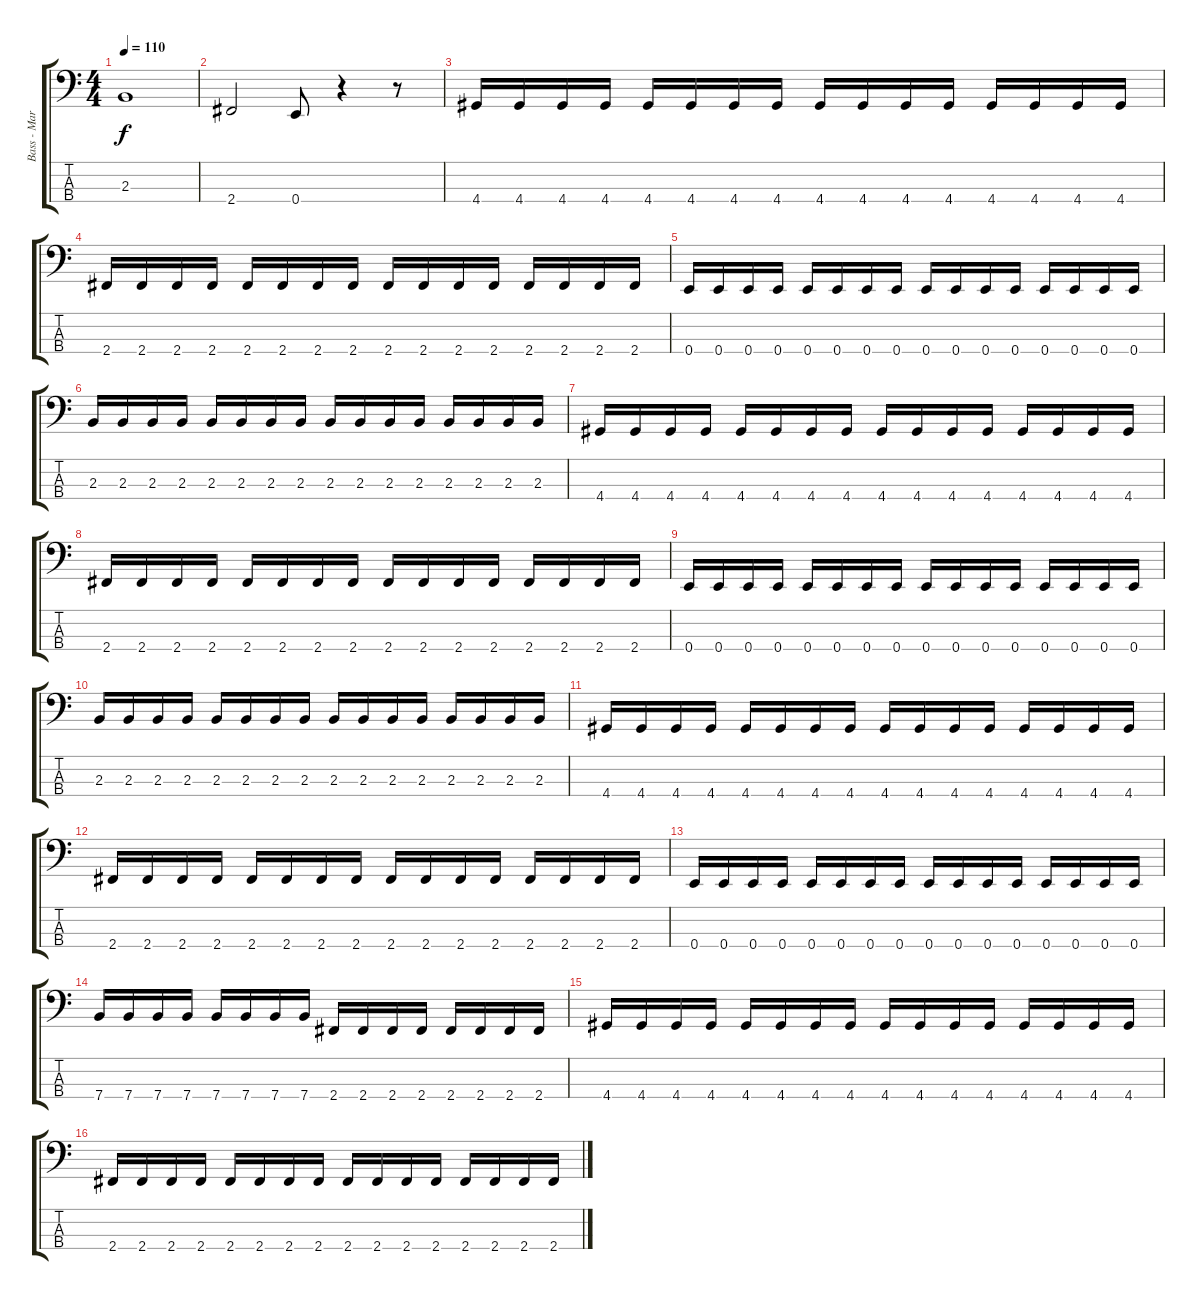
\track ("Bass - Mark Allan Hoppus" "Bass - Mar") {instrument electricbasspick}
\staff {score tabs}
\tuning (G2 D2 A1 E1) {hide}
\ts (4 4)
\tempo 110
\clef f4
\ks c
2.3.1{dy f} |
2.4.2 0.4.8 r.4 r.8 |
4.4.16 4.4.16 4.4.16 4.4.16 4.4.16 4.4.16 4.4.16 4.4.16 4.4.16 4.4.16 4.4.16 4.4.16 4.4.16 4.4.16 4.4.16 4.4.16 |
2.4.16 2.4.16 2.4.16 2.4.16 2.4.16 2.4.16 2.4.16 2.4.16 2.4.16 2.4.16 2.4.16 2.4.16 2.4.16 2.4.16 2.4.16 2.4.16 |
0.4.16 0.4.16 0.4.16 0.4.16 0.4.16 0.4.16 0.4.16 0.4.16 0.4.16 0.4.16 0.4.16 0.4.16 0.4.16 0.4.16 0.4.16 0.4.16 |
2.3.16 2.3.16 2.3.16 2.3.16 2.3.16 2.3.16 2.3.16 2.3.16 2.3.16 2.3.16 2.3.16 2.3.16 2.3.16 2.3.16 2.3.16 2.3.16 |
4.4.16 4.4.16 4.4.16 4.4.16 4.4.16 4.4.16 4.4.16 4.4.16 4.4.16 4.4.16 4.4.16 4.4.16 4.4.16 4.4.16 4.4.16 4.4.16 |
2.4.16 2.4.16 2.4.16 2.4.16 2.4.16 2.4.16 2.4.16 2.4.16 2.4.16 2.4.16 2.4.16 2.4.16 2.4.16 2.4.16 2.4.16 2.4.16 |
0.4.16 0.4.16 0.4.16 0.4.16 0.4.16 0.4.16 0.4.16 0.4.16 0.4.16 0.4.16 0.4.16 0.4.16 0.4.16 0.4.16 0.4.16 0.4.16 |
2.3.16 2.3.16 2.3.16 2.3.16 2.3.16 2.3.16 2.3.16 2.3.16 2.3.16 2.3.16 2.3.16 2.3.16 2.3.16 2.3.16 2.3.16 2.3.16 |
4.4.16 4.4.16 4.4.16 4.4.16 4.4.16 4.4.16 4.4.16 4.4.16 4.4.16 4.4.16 4.4.16 4.4.16 4.4.16 4.4.16 4.4.16 4.4.16 |
2.4.16 2.4.16 2.4.16 2.4.16 2.4.16 2.4.16 2.4.16 2.4.16 2.4.16 2.4.16 2.4.16 2.4.16 2.4.16 2.4.16 2.4.16 2.4.16 |
0.4.16 0.4.16 0.4.16 0.4.16 0.4.16 0.4.16 0.4.16 0.4.16 0.4.16 0.4.16 0.4.16 0.4.16 0.4.16 0.4.16 0.4.16 0.4.16 |
7.4.16 7.4.16 7.4.16 7.4.16 7.4.16 7.4.16 7.4.16 7.4.16 2.4.16 2.4.16 2.4.16 2.4.16 2.4.16 2.4.16 2.4.16 2.4.16 |
4.4.16 4.4.16 4.4.16 4.4.16 4.4.16 4.4.16 4.4.16 4.4.16 4.4.16 4.4.16 4.4.16 4.4.16 4.4.16 4.4.16 4.4.16 4.4.16 |
2.4.16 2.4.16 2.4.16 2.4.16 2.4.16 2.4.16 2.4.16 2.4.16 2.4.16 2.4.16 2.4.16 2.4.16 2.4.16 2.4.16 2.4.16 2.4.16
